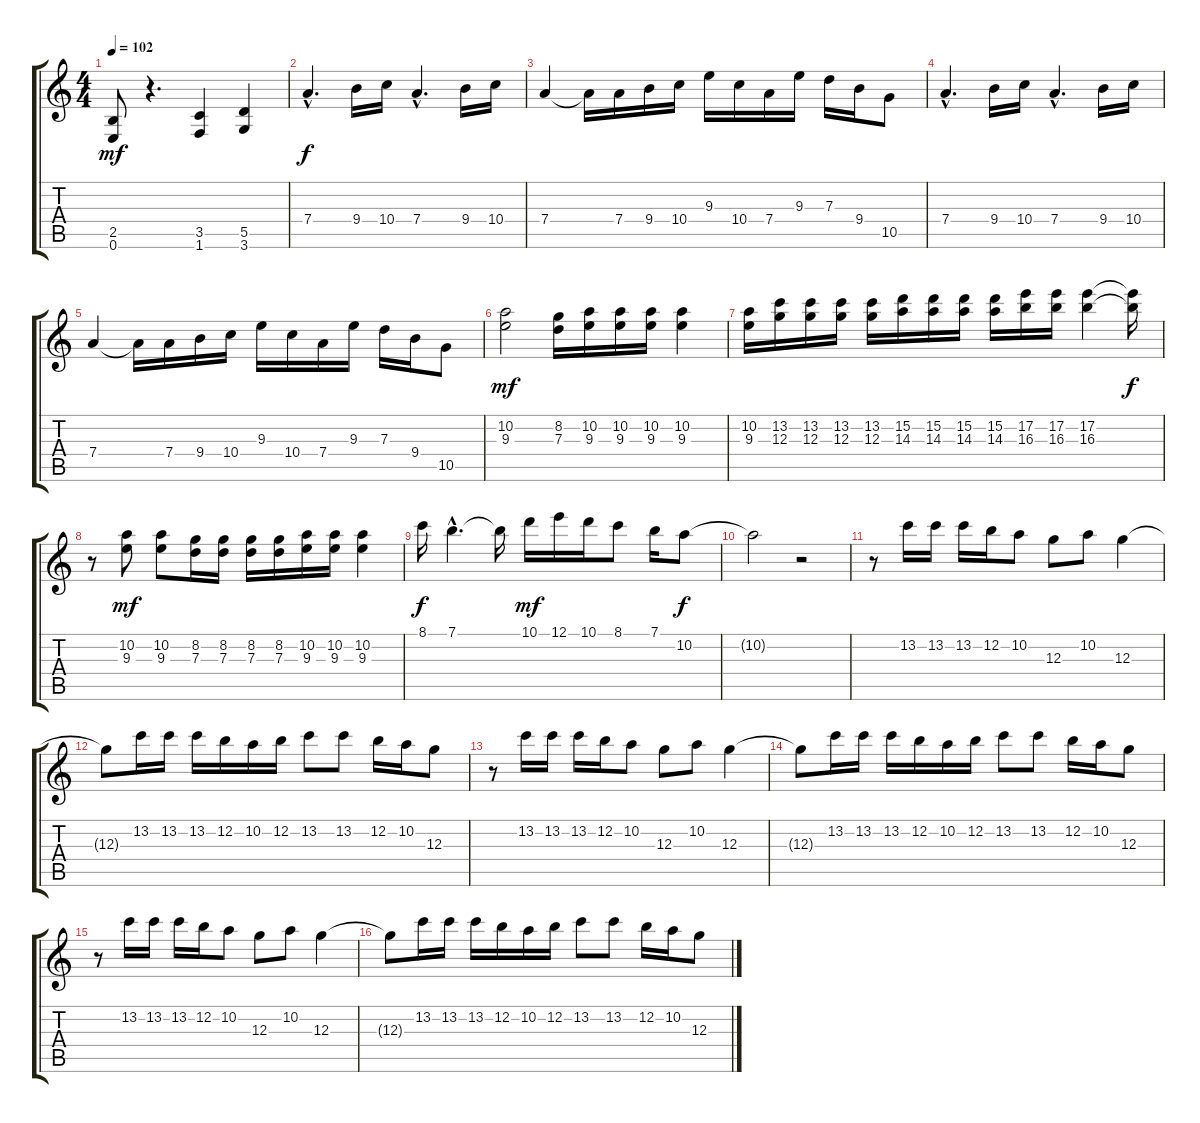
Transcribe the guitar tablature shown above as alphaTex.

\track "" {instrument overdrivenguitar}
\staff {score tabs}
\tuning (E4 B3 G3 D3 A2 E2) {hide}
\ts (4 4)
\tempo 102
\clef g2
\ks c
(2.5 0.6).8{dy mf} r.4{d} (3.5 1.6).4 (5.5 3.6).4 |
7.4{hac}.4{d dy f} 9.4.16 10.4.16 7.4{hac}.4{d} 9.4.16 10.4.16 |
7.4.4 7.4{t}.16 7.4.16 9.4.16 10.4.16 9.3.16 10.4.16 7.4.16 9.3.16 7.3.16 9.4.16 10.5.8 |
7.4{hac}.4{d} 9.4.16 10.4.16 7.4{hac}.4{d} 9.4.16 10.4.16 |
7.4.4 7.4{t}.16 7.4.16 9.4.16 10.4.16 9.3.16 10.4.16 7.4.16 9.3.16 7.3.16 9.4.16 10.5.8 |
(10.2 9.3).2{dy mf} (8.2 7.3).16 (10.2 9.3).16 (10.2 9.3).16 (10.2 9.3).16 (10.2 9.3).4 |
(10.2 9.3).16 (13.2 12.3).16 (13.2 12.3).16 (13.2 12.3).16 (13.2 12.3).16 (15.2 14.3).16 (15.2 14.3).16 (15.2 14.3).16 (15.2 14.3).16 (17.2 16.3).16 (17.2 16.3).16 (17.2 16.3).4 (17.2{t} 16.3{t}).16{dy f} |
r.8 (10.2 9.3).8{dy mf} (10.2 9.3).8 (8.2 7.3).16 (8.2 7.3).16 (8.2 7.3).16 (8.2 7.3).16 (10.2 9.3).16 (10.2 9.3).16 (10.2 9.3).4 |
8.1.16{dy f} 7.1{hac}.4{d} 7.1{t}.16 10.1.16{dy mf} 12.1.16 10.1.16 8.1.8 7.1.16 10.2.8{dy f} |
10.2{t}.2 r.2 |
r.8 13.2.16 13.2.16 13.2.16 12.2.16 10.2.8 12.3.8 10.2.8 12.3.4 |
12.3{t}.8 13.2.16 13.2.16 13.2.16 12.2.16 10.2.16 12.2.16 13.2.8 13.2.8 12.2.16 10.2.16 12.3.8 |
r.8 13.2.16 13.2.16 13.2.16 12.2.16 10.2.8 12.3.8 10.2.8 12.3.4 |
12.3{t}.8 13.2.16 13.2.16 13.2.16 12.2.16 10.2.16 12.2.16 13.2.8 13.2.8 12.2.16 10.2.16 12.3.8 |
r.8 13.2.16 13.2.16 13.2.16 12.2.16 10.2.8 12.3.8 10.2.8 12.3.4 |
12.3{t}.8 13.2.16 13.2.16 13.2.16 12.2.16 10.2.16 12.2.16 13.2.8 13.2.8 12.2.16 10.2.16 12.3.8
